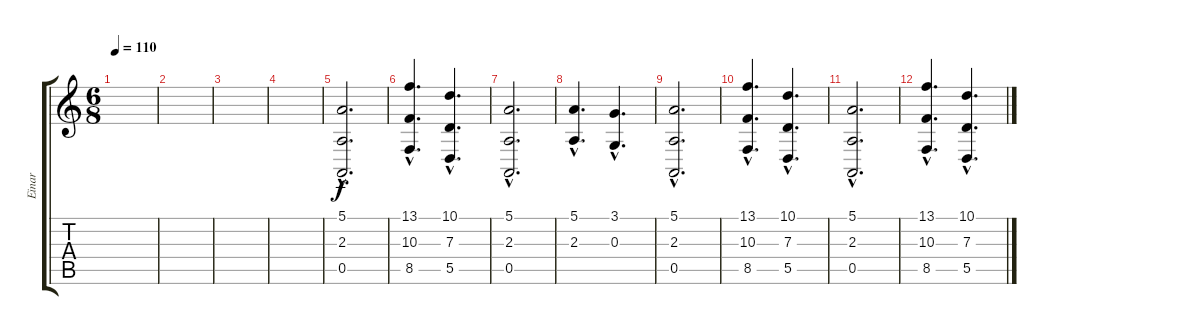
\track ("Einar" "Einar") {instrument stringensemble1}
\staff {score tabs}
\tuning (E4 B3 G3 D3 A2 E2) {hide}
\ts (6 8)
\tempo 110
\clef g2
\ks c
|
|
|
|
(5.1{hac} 2.3{hac} 0.5{hac}).2{d dy f} |
(13.1{hac} 10.3{hac} 8.5{hac}).4{d} (10.1{hac} 7.3{hac} 5.5{hac}).4{d} |
(5.1{hac} 2.3{hac} 0.5{hac}).2{d} |
(5.1{hac} 2.3{hac}).4{d} (3.1{hac} 0.3{hac}).4{d} |
(5.1{hac} 2.3{hac} 0.5{hac}).2{d} |
(13.1{hac} 10.3{hac} 8.5{hac}).4{d} (10.1{hac} 7.3{hac} 5.5{hac}).4{d} |
(5.1{hac} 2.3{hac} 0.5{hac}).2{d} |
(13.1{hac} 10.3{hac} 8.5{hac}).4{d} (10.1{hac} 7.3{hac} 5.5{hac}).4{d}
